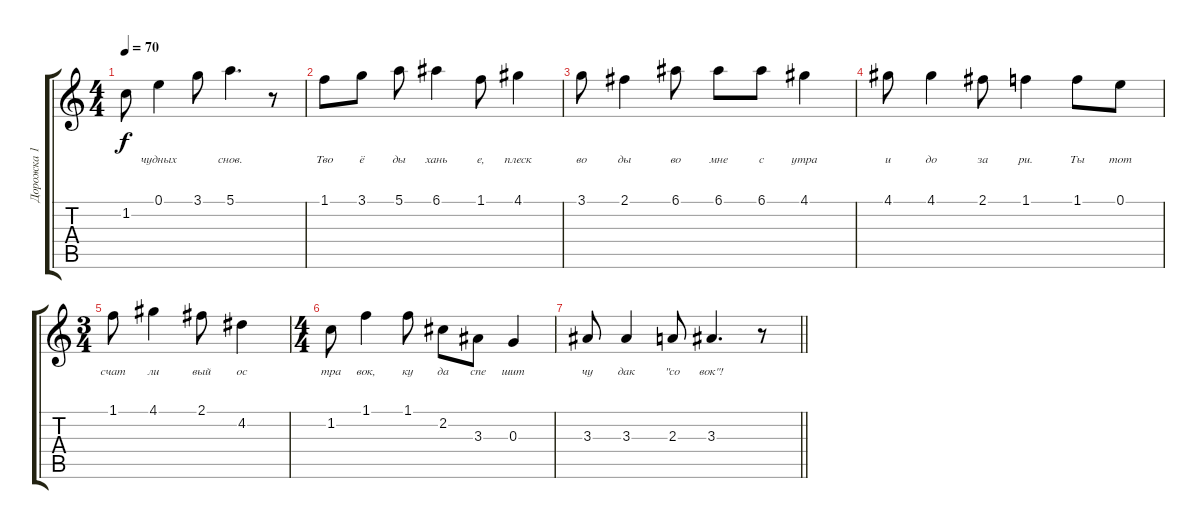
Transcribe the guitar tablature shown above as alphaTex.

\track ("Дорожка 1" "Дорожка 1") {instrument acousticguitarsteel}
\staff {score tabs}
\tuning (E4 B3 G3 D3 A2 E2) {hide}
\ts (4 4)
\tempo 70
\clef g2
\ks c
1.2.8{lyrics (0 "") lyrics (1 "") lyrics (2 "") lyrics (3 "") lyrics (4 "") dy f} 0.1.4{lyrics (0 "чудных") lyrics (1 "") lyrics (2 "") lyrics (3 "") lyrics (4 "")} 3.1.8{lyrics (0 "") lyrics (1 "") lyrics (2 "") lyrics (3 "") lyrics (4 "")} 5.1.4{d lyrics (0 "снов.") lyrics (1 "") lyrics (2 "") lyrics (3 "") lyrics (4 "")} r.8 |
1.1.8{lyrics (0 "Тво") lyrics (1 "") lyrics (2 "") lyrics (3 "") lyrics (4 "")} 3.1.8{lyrics (0 "ё") lyrics (1 "") lyrics (2 "") lyrics (3 "") lyrics (4 "")} 5.1.8{lyrics (0 "ды") lyrics (1 "") lyrics (2 "") lyrics (3 "") lyrics (4 "")} 6.1.4{lyrics (0 "хань") lyrics (1 "") lyrics (2 "") lyrics (3 "") lyrics (4 "")} 1.1.8{lyrics (0 "е,") lyrics (1 "") lyrics (2 "") lyrics (3 "") lyrics (4 "")} 4.1.4{lyrics (0 "плеск") lyrics (1 "") lyrics (2 "") lyrics (3 "") lyrics (4 "")} |
3.1.8{lyrics (0 "во") lyrics (1 "") lyrics (2 "") lyrics (3 "") lyrics (4 "")} 2.1.4{lyrics (0 "ды") lyrics (1 "") lyrics (2 "") lyrics (3 "") lyrics (4 "")} 6.1.8{lyrics (0 "во") lyrics (1 "") lyrics (2 "") lyrics (3 "") lyrics (4 "")} 6.1.8{lyrics (0 "мне") lyrics (1 "") lyrics (2 "") lyrics (3 "") lyrics (4 "")} 6.1.8{lyrics (0 "с") lyrics (1 "") lyrics (2 "") lyrics (3 "") lyrics (4 "")} 4.1.4{lyrics (0 "утра") lyrics (1 "") lyrics (2 "") lyrics (3 "") lyrics (4 "")} |
4.1.8{lyrics (0 "и") lyrics (1 "") lyrics (2 "") lyrics (3 "") lyrics (4 "")} 4.1.4{lyrics (0 "до") lyrics (1 "") lyrics (2 "") lyrics (3 "") lyrics (4 "")} 2.1.8{lyrics (0 "за") lyrics (1 "") lyrics (2 "") lyrics (3 "") lyrics (4 "")} 1.1.4{lyrics (0 "ри.") lyrics (1 "") lyrics (2 "") lyrics (3 "") lyrics (4 "")} 1.1.8{lyrics (0 "Ты") lyrics (1 "") lyrics (2 "") lyrics (3 "") lyrics (4 "")} 0.1.8{lyrics (0 "тот") lyrics (1 "") lyrics (2 "") lyrics (3 "") lyrics (4 "")} |
\ts (3 4)
1.1.8{lyrics (0 "счат") lyrics (1 "") lyrics (2 "") lyrics (3 "") lyrics (4 "")} 4.1.4{lyrics (0 "ли") lyrics (1 "") lyrics (2 "") lyrics (3 "") lyrics (4 "")} 2.1.8{lyrics (0 "вый") lyrics (1 "") lyrics (2 "") lyrics (3 "") lyrics (4 "")} 4.2.4{lyrics (0 "ос") lyrics (1 "") lyrics (2 "") lyrics (3 "") lyrics (4 "")} |
\ts (4 4)
1.2.8{lyrics (0 "тра") lyrics (1 "") lyrics (2 "") lyrics (3 "") lyrics (4 "")} 1.1.4{lyrics (0 "вок,") lyrics (1 "") lyrics (2 "") lyrics (3 "") lyrics (4 "")} 1.1.8{lyrics (0 "ку") lyrics (1 "") lyrics (2 "") lyrics (3 "") lyrics (4 "")} 2.2.8{lyrics (0 "да") lyrics (1 "") lyrics (2 "") lyrics (3 "") lyrics (4 "")} 3.3.8{lyrics (0 "спе") lyrics (1 "") lyrics (2 "") lyrics (3 "") lyrics (4 "")} 0.3.4{lyrics (0 "шит") lyrics (1 "") lyrics (2 "") lyrics (3 "") lyrics (4 "")} |
\barLineRight lightlight
3.3.8{lyrics (0 "чу") lyrics (1 "") lyrics (2 "") lyrics (3 "") lyrics (4 "")} 3.3.4{lyrics (0 "дак") lyrics (1 "") lyrics (2 "") lyrics (3 "") lyrics (4 "")} 2.3.8{lyrics (0 "\"со") lyrics (1 "") lyrics (2 "") lyrics (3 "") lyrics (4 "")} 3.3.4{d lyrics (0 "вок\"!") lyrics (1 "") lyrics (2 "") lyrics (3 "") lyrics (4 "")} r.8
